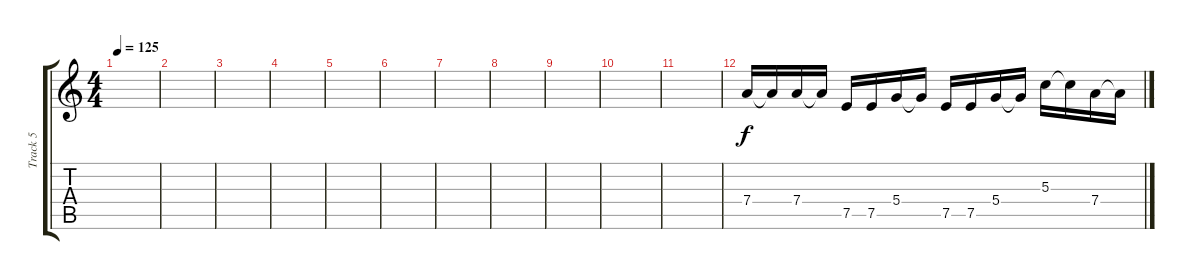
\track ("Track 5" "Track 5") {instrument distortionguitar}
\staff {score tabs}
\tuning (E4 B3 G3 D3 A2 E2) {hide}
\ts (4 4)
\tempo 125
\clef g2
\ks c
|
|
|
|
|
|
|
|
|
|
|
7.4.16 7.4{t}.16 7.4.16 7.4{t}.16 7.5.16 7.5.16 5.4.16 5.4{t}.16 7.5.16 7.5.16 5.4.16 5.4{t}.16 5.3.16 5.3{t}.16 7.4.16 7.4{t}.16
